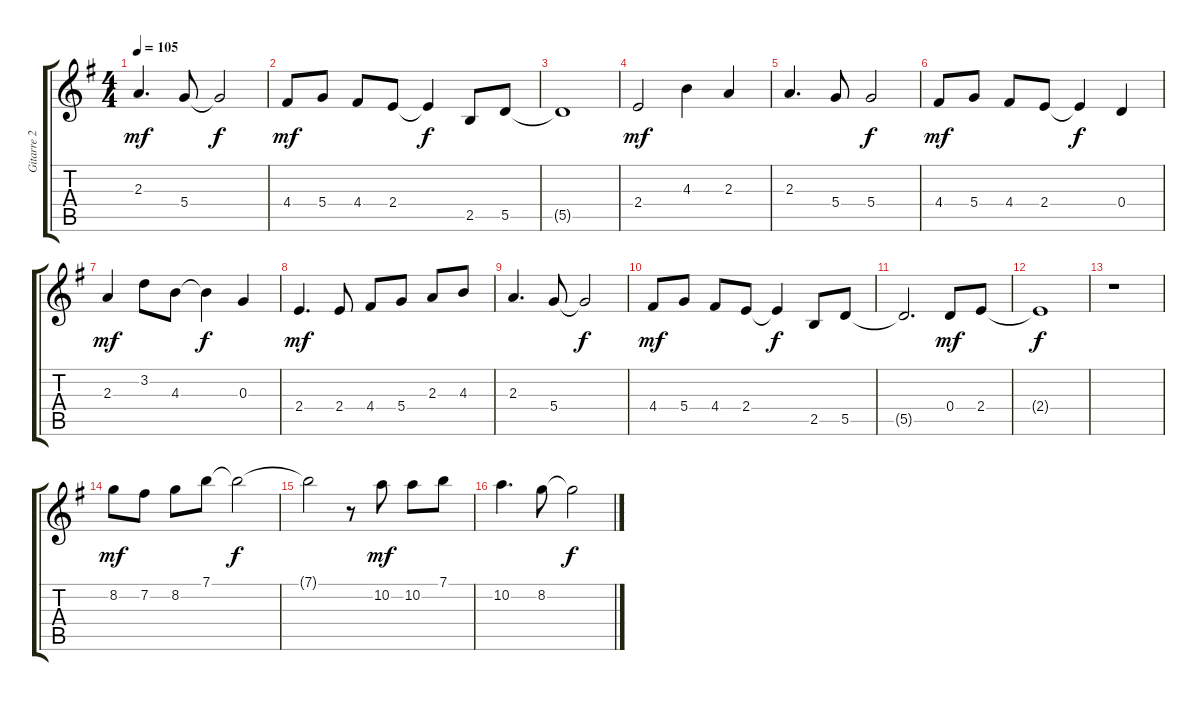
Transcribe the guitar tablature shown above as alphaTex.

\track ("Gitarre 2" "Gitarre 2") {instrument acousticguitarsteel}
\staff {score tabs}
\tuning (E4 B3 G3 D3 A2 E2) {hide}
\ts (4 4)
\tempo 105
\clef g2
\ks g
2.3.4{d dy mf} 5.4.8 5.4{t}.2{dy f} |
4.4.8{dy mf} 5.4.8 4.4.8 2.4.8 2.4{t}.4{dy f} 2.5.8 5.5.8 |
5.5{t}.1 |
2.4.2{dy mf} 4.3.4 2.3.4 |
2.3.4{d} 5.4.8 5.4.2{dy f} |
4.4.8{dy mf} 5.4.8 4.4.8 2.4.8 2.4{t}.4{dy f} 0.4.4 |
2.3.4{dy mf} 3.2.8 4.3.8 4.3{t}.4{dy f} 0.3.4 |
2.4.4{d dy mf} 2.4.8 4.4.8 5.4.8 2.3.8 4.3.8 |
2.3.4{d} 5.4.8 5.4{t}.2{dy f} |
4.4.8{dy mf} 5.4.8 4.4.8 2.4.8 2.4{t}.4{dy f} 2.5.8 5.5.8 |
5.5{t}.2{d} 0.4.8{dy mf} 2.4.8 |
2.4{t}.1{dy f} |
r.1 |
8.2.8{dy mf} 7.2.8 8.2.8 7.1.8 7.1{t}.2{dy f} |
7.1{t}.2 r.8 10.2.8{dy mf} 10.2.8 7.1.8 |
10.2.4{d} 8.2.8 8.2{t}.2{dy f}
